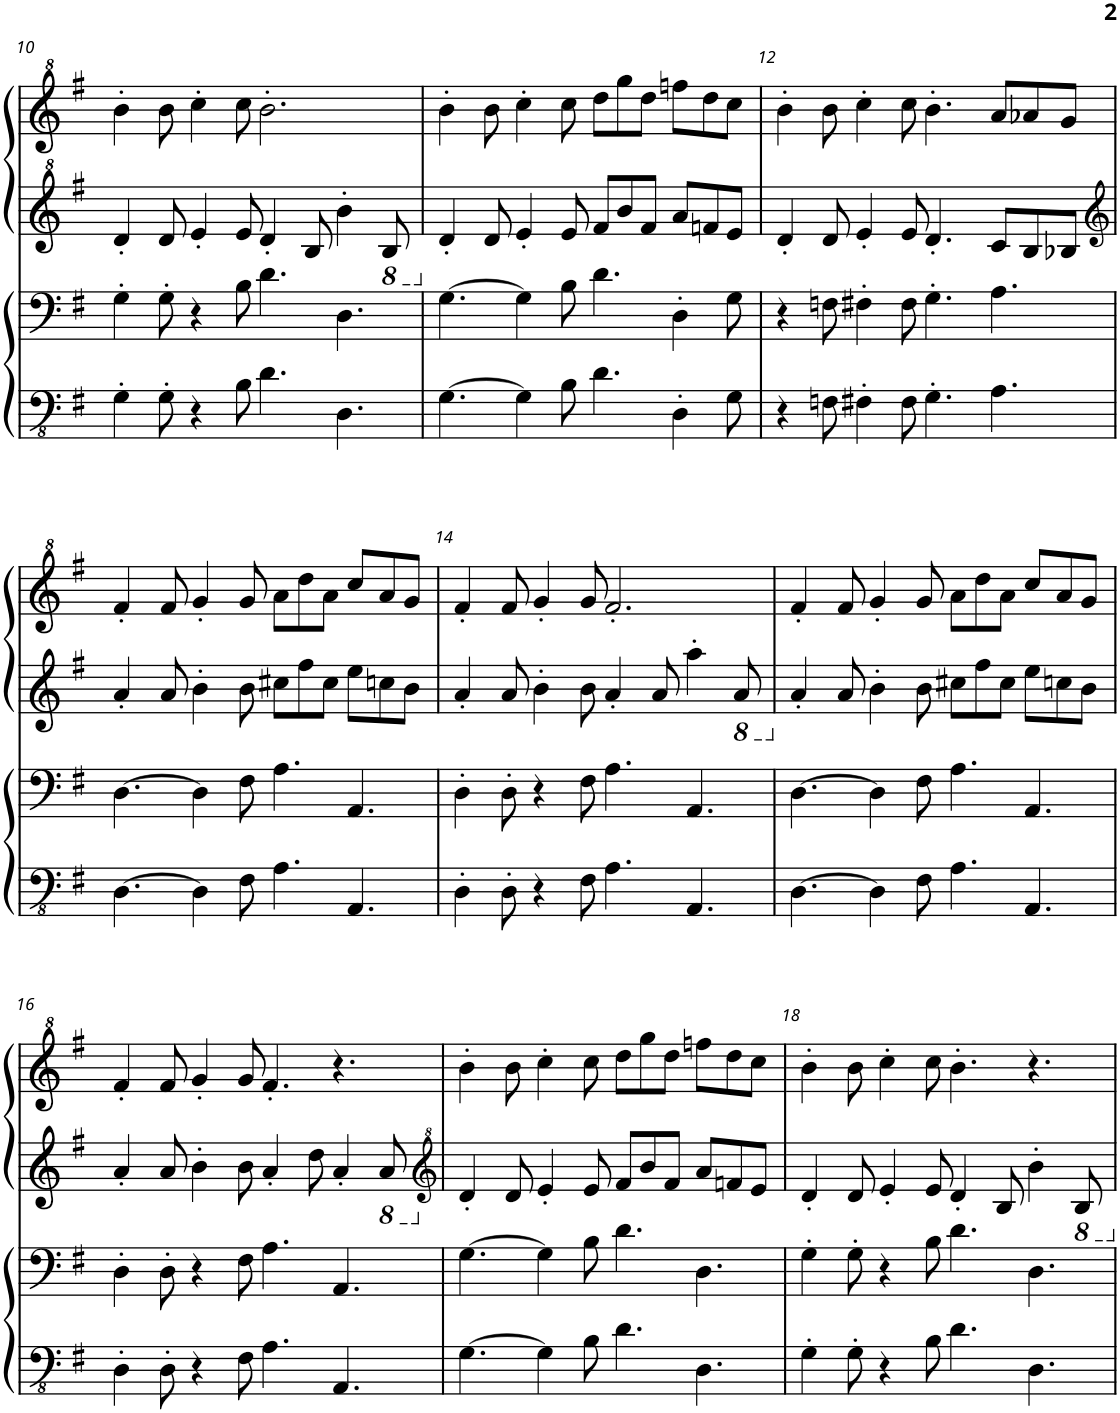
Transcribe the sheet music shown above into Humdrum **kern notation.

**kern	**kern	**kern	**kern
*part4	*part3	*part2	*part1
*staff4	*staff3	*staff2	*staff1
*I"Piano 4	*I"Piano	*I"Piano 3	*I"Piano
*I'Pno	*I'Pno	*I'Pno	*I'Pno
!!LO:PB:g=z
*clefFv4	*clefF4	*clefG^2	*clefG^2
*k[f#]	*k[f#]	*k[f#]	*k[f#]
*M12/8	*M12/8	*M12/8	*M12/8
=10	=10	=10	=10
4GG'\	4G'\	4dd'/	4bb'\
8GG'\	8G'\	8dd/	8bb\
4r	4r	4ee'/	4ccc'\
8BB\	8B\	8ee/	8ccc\
4.D\	4.d\	4dd'/	2.bb'\
.	.	8b/	.
4.DD\	4.D\	4bb'\	.
*	*	*8ba	*
.	.	8B/	.
=11	=11	=11	=11
*	*	*X8ba	*
[4.GG\	[4.G\	4dd'/	4bb'\
.	.	8dd/	8bb\
4GG\]	4G\]	4ee'/	4ccc'\
8BB\	8B\	8ee/	8ccc\
4.D\	4.d\	8ff#/L	8ddd\L
.	.	8bb/	8ggg\
.	.	8ff#/J	8ddd\J
4DD'\	4D'\	8aa/L	8fffn\L
.	.	8ffn/	8ddd\
8GG\	8G\	8ee/J	8ccc\J
=12	=12	=12	=12
4r	4r	4dd'/	4bb'\
8FFn\	8Fn\	8dd/	8bb\
4FF#X'\	4F#X'\	4ee'/	4ccc'\
8FF#\	8F#\	8ee/	8ccc\
4.GG'\	4.G'\	4.dd'/	4.bb'\
4.AA\	4.A\	8cc/L	8aa/L
.	.	8b/	8aa-X/
.	.	8b-X/J	8gg/J
!!LO:LB:g=z
=13	=13	=13	=13
*	*	*clefG2	*
[4.DD\	[4.D\	4a'/	4ff#'/
.	.	8a/	8ff#/
4DD\]	4D\]	4b'\	4gg'/
8FF#\	8F#\	8b\	8gg/
4.AA\	4.A\	8cc#X\L	8aa\L
.	.	8ff#\	8ddd\
.	.	8cc#\J	8aa\J
4.AAA/	4.AA/	8ee\L	8ccc/L
.	.	8ccn\	8aa/
.	.	8b\J	8gg/J
=14	=14	=14	=14
4DD'\	4D'\	4a'/	4ff#'/
8DD'\	8D'\	8a/	8ff#/
4r	4r	4b'\	4gg'/
8FF#\	8F#\	8b\	8gg/
4.AA\	4.A\	4a'/	2.ff#'/
.	.	8a/	.
4.AAA/	4.AA/	4aa'\	.
*	*	*8ba	*
.	.	8A/	.
=15	=15	=15	=15
*	*	*X8ba	*
[4.DD\	[4.D\	4a'/	4ff#'/
.	.	8a/	8ff#/
4DD\]	4D\]	4b'\	4gg'/
8FF#\	8F#\	8b\	8gg/
4.AA\	4.A\	8cc#X\L	8aa\L
.	.	8ff#\	8ddd\
.	.	8cc#\J	8aa\J
4.AAA/	4.AA/	8ee\L	8ccc/L
.	.	8ccn\	8aa/
.	.	8b\J	8gg/J
!!LO:LB:g=z
=16	=16	=16	=16
4DD'\	4D'\	4a'/	4ff#'/
8DD'\	8D'\	8a/	8ff#/
4r	4r	4b'\	4gg'/
8FF#\	8F#\	8b\	8gg/
4.AA\	4.A\	4a'/	4.ff#'/
.	.	8dd\	.
4.AAA/	4.AA/	4a'/	4.r
*	*	*8ba	*
.	.	8A/	.
=17	=17	=17	=17
*	*	*clefG^2	*
*	*	*X8ba	*
[4.GG\	[4.G\	4dd'/	4bb'\
.	.	8dd/	8bb\
4GG\]	4G\]	4ee'/	4ccc'\
8BB\	8B\	8ee/	8ccc\
4.D\	4.d\	8ff#/L	8ddd\L
.	.	8bb/	8ggg\
.	.	8ff#/J	8ddd\J
4.DD\	4.D\	8aa/L	8fffn\L
.	.	8ffn/	8ddd\
.	.	8ee/J	8ccc\J
=18	=18	=18	=18
4GG'\	4G'\	4dd'/	4bb'\
8GG'\	8G'\	8dd/	8bb\
4r	4r	4ee'/	4ccc'\
8BB\	8B\	8ee/	8ccc\
4.D\	4.d\	4dd'/	4.bb'\
.	.	8b/	.
4.DD\	4.D\	4bb'\	4.r
*	*	*8ba	*
.	.	8B/	.
*	*	*X8ba	*
=	=	=	=
*-	*-	*-	*-
